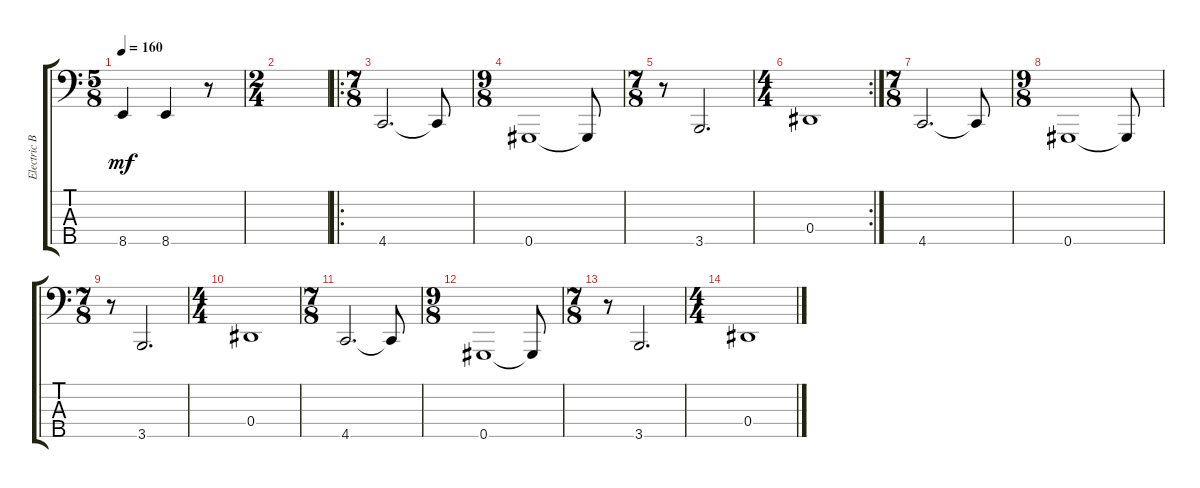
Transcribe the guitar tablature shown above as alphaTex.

\track ("Electric Bass" "Electric B") {instrument electricbassfinger}
\staff {score tabs}
\tuning (Gb2 Db2 Ab1 Eb1 Ab0) {hide}
\ts (5 8)
\tempo 160
\clef f4
\ks c
8.5.4{dy mf} 8.5.4 r.8 |
\ts (2 4)
|
\ro
\ts (7 8)
4.5.2{d} 4.5{t}.8 |
\ts (9 8)
0.5.1 0.5{t}.8 |
\ts (7 8)
r.8 3.5.2{d} |
\rc 2
\ts (4 4)
0.4.1 |
\ts (7 8)
4.5.2{d} 4.5{t}.8 |
\ts (9 8)
0.5.1 0.5{t}.8 |
\ts (7 8)
r.8 3.5.2{d} |
\ts (4 4)
0.4.1 |
\ts (7 8)
4.5.2{d} 4.5{t}.8 |
\ts (9 8)
0.5.1 0.5{t}.8 |
\ts (7 8)
r.8 3.5.2{d} |
\ts (4 4)
0.4.1
